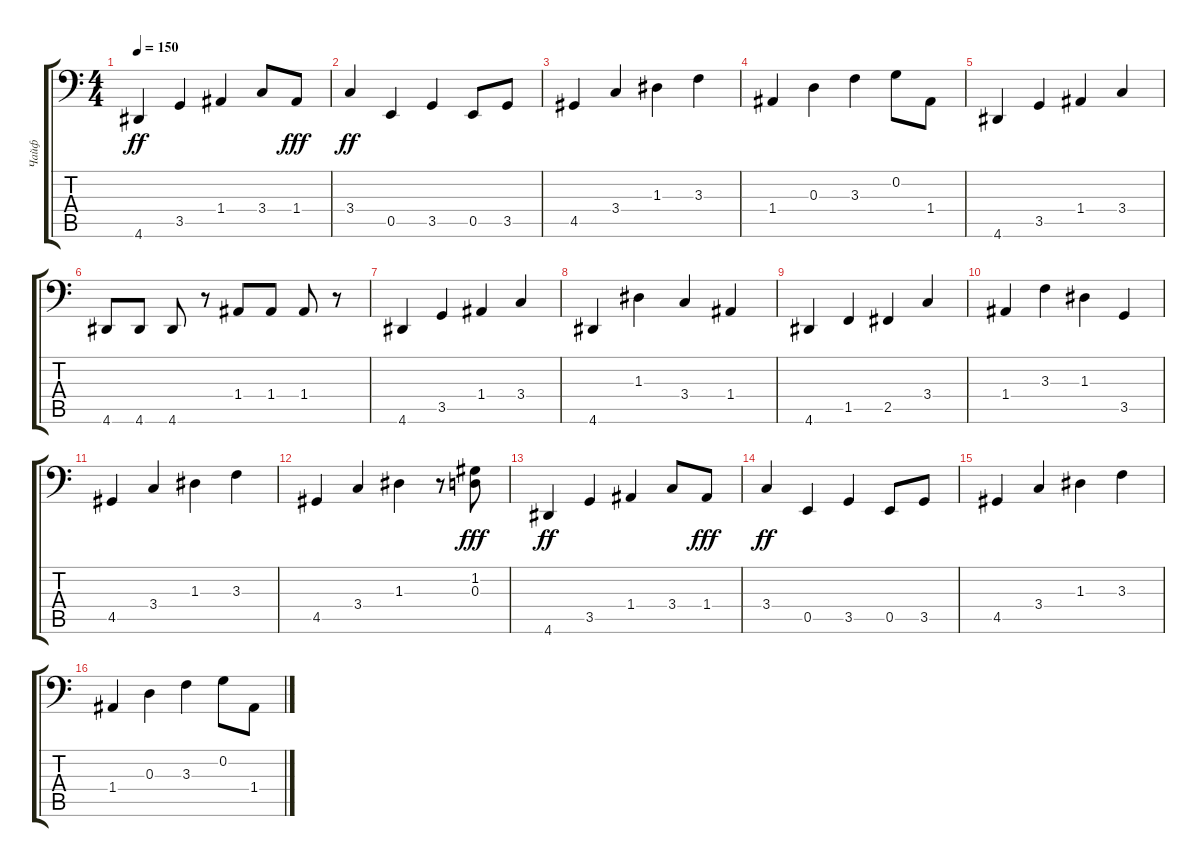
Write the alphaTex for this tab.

\track ("Чайф" "Чайф") {instrument fretlessbass}
\staff {score tabs}
\tuning (C3 G2 D2 A1 E1 B0) {hide}
\ts (4 4)
\tempo 150
\clef f4
\ks c
4.6.4{dy ff} 3.5.4 1.4.4 3.4.8 1.4.8{dy fff} |
3.4.4{dy ff} 0.5.4 3.5.4 0.5.8 3.5.8 |
4.5.4 3.4.4 1.3.4 3.3.4 |
1.4.4 0.3.4 3.3.4 0.2.8 1.4.8 |
4.6.4 3.5.4 1.4.4 3.4.4 |
4.6.8 4.6.8 4.6.8 r.8 1.4.8 1.4.8 1.4.8 r.8 |
4.6.4 3.5.4 1.4.4 3.4.4 |
4.6.4 1.3.4 3.4.4 1.4.4 |
4.6.4 1.5.4 2.5.4 3.4.4 |
1.4.4 3.3.4 1.3.4 3.5.4 |
4.5.4 3.4.4 1.3.4 3.3.4 |
4.5.4 3.4.4 1.3.4 r.8 (1.2 0.3).8{dy fff} |
4.6.4{dy ff} 3.5.4 1.4.4 3.4.8 1.4.8{dy fff} |
3.4.4{dy ff} 0.5.4 3.5.4 0.5.8 3.5.8 |
4.5.4 3.4.4 1.3.4 3.3.4 |
1.4.4 0.3.4 3.3.4 0.2.8 1.4.8
